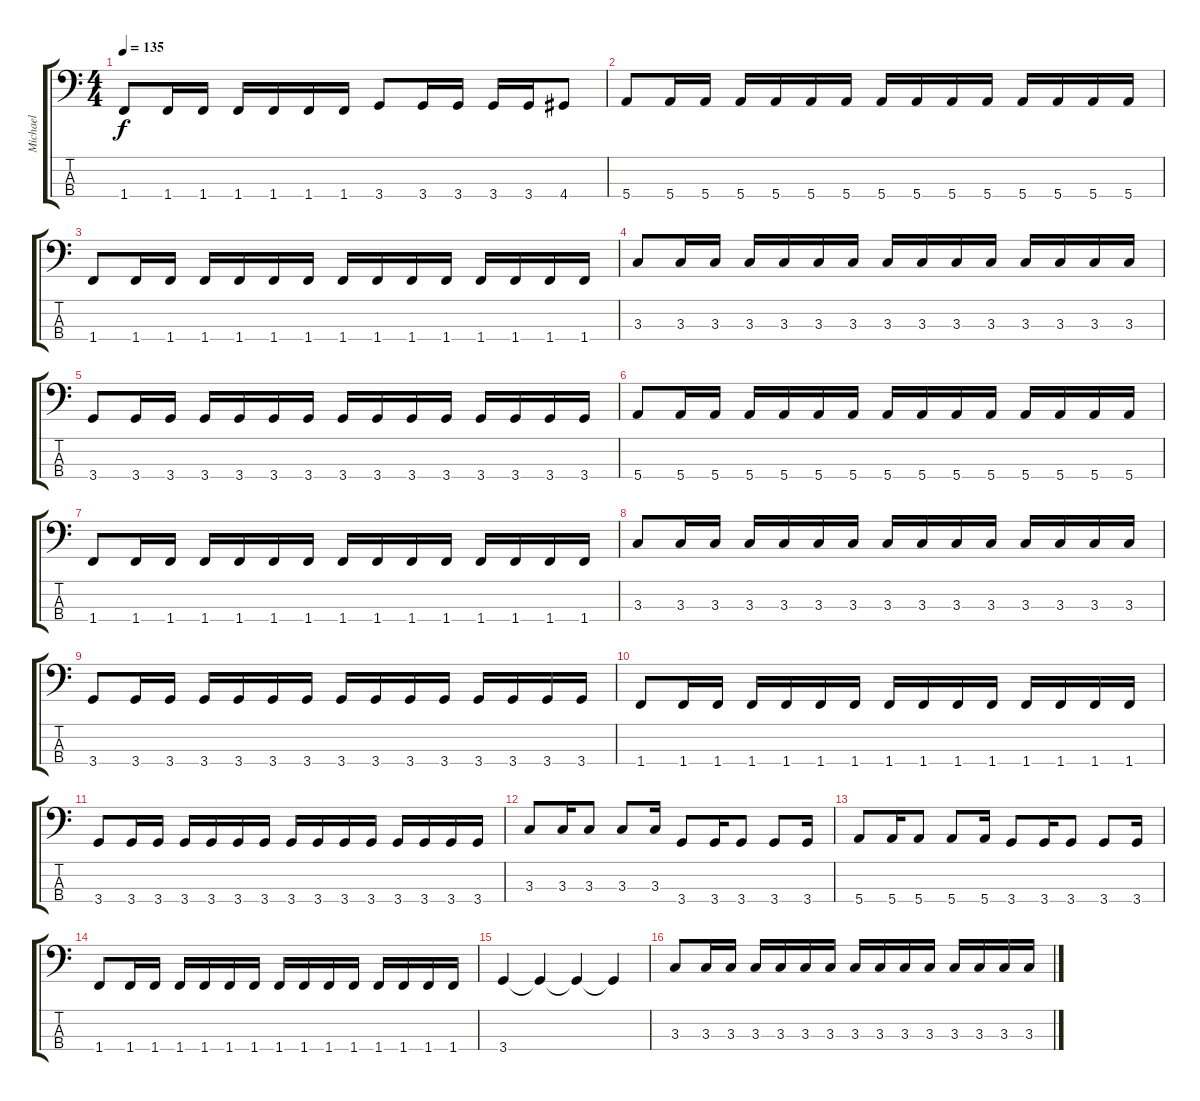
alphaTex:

\track ("Michael" "Michael") {instrument electricbasspick}
\staff {score tabs}
\tuning (G2 D2 A1 E1) {hide}
\ts (4 4)
\tempo 135
\clef f4
\ks c
1.4.8{dy f} 1.4.16 1.4.16 1.4.16 1.4.16 1.4.16 1.4.16 3.4.8 3.4.16 3.4.16 3.4.16 3.4.16 4.4.8 |
5.4.8 5.4.16 5.4.16 5.4.16 5.4.16 5.4.16 5.4.16 5.4.16 5.4.16 5.4.16 5.4.16 5.4.16 5.4.16 5.4.16 5.4.16 |
1.4.8 1.4.16 1.4.16 1.4.16 1.4.16 1.4.16 1.4.16 1.4.16 1.4.16 1.4.16 1.4.16 1.4.16 1.4.16 1.4.16 1.4.16 |
3.3.8 3.3.16 3.3.16 3.3.16 3.3.16 3.3.16 3.3.16 3.3.16 3.3.16 3.3.16 3.3.16 3.3.16 3.3.16 3.3.16 3.3.16 |
3.4.8 3.4.16 3.4.16 3.4.16 3.4.16 3.4.16 3.4.16 3.4.16 3.4.16 3.4.16 3.4.16 3.4.16 3.4.16 3.4.16 3.4.16 |
5.4.8 5.4.16 5.4.16 5.4.16 5.4.16 5.4.16 5.4.16 5.4.16 5.4.16 5.4.16 5.4.16 5.4.16 5.4.16 5.4.16 5.4.16 |
1.4.8 1.4.16 1.4.16 1.4.16 1.4.16 1.4.16 1.4.16 1.4.16 1.4.16 1.4.16 1.4.16 1.4.16 1.4.16 1.4.16 1.4.16 |
3.3.8 3.3.16 3.3.16 3.3.16 3.3.16 3.3.16 3.3.16 3.3.16 3.3.16 3.3.16 3.3.16 3.3.16 3.3.16 3.3.16 3.3.16 |
3.4.8 3.4.16 3.4.16 3.4.16 3.4.16 3.4.16 3.4.16 3.4.16 3.4.16 3.4.16 3.4.16 3.4.16 3.4.16 3.4.16 3.4.16 |
1.4.8 1.4.16 1.4.16 1.4.16 1.4.16 1.4.16 1.4.16 1.4.16 1.4.16 1.4.16 1.4.16 1.4.16 1.4.16 1.4.16 1.4.16 |
3.4.8 3.4.16 3.4.16 3.4.16 3.4.16 3.4.16 3.4.16 3.4.16 3.4.16 3.4.16 3.4.16 3.4.16 3.4.16 3.4.16 3.4.16 |
3.3.8 3.3.16 3.3.8 3.3.8 3.3.16 3.4.8 3.4.16 3.4.8 3.4.8 3.4.16 |
5.4.8 5.4.16 5.4.8 5.4.8 5.4.16 3.4.8 3.4.16 3.4.8 3.4.8 3.4.16 |
1.4.8 1.4.16 1.4.16 1.4.16 1.4.16 1.4.16 1.4.16 1.4.16 1.4.16 1.4.16 1.4.16 1.4.16 1.4.16 1.4.16 1.4.16 |
3.4.4 3.4{t}.4 3.4{t}.4 3.4{t}.4 |
3.3.8 3.3.16 3.3.16 3.3.16 3.3.16 3.3.16 3.3.16 3.3.16 3.3.16 3.3.16 3.3.16 3.3.16 3.3.16 3.3.16 3.3.16
